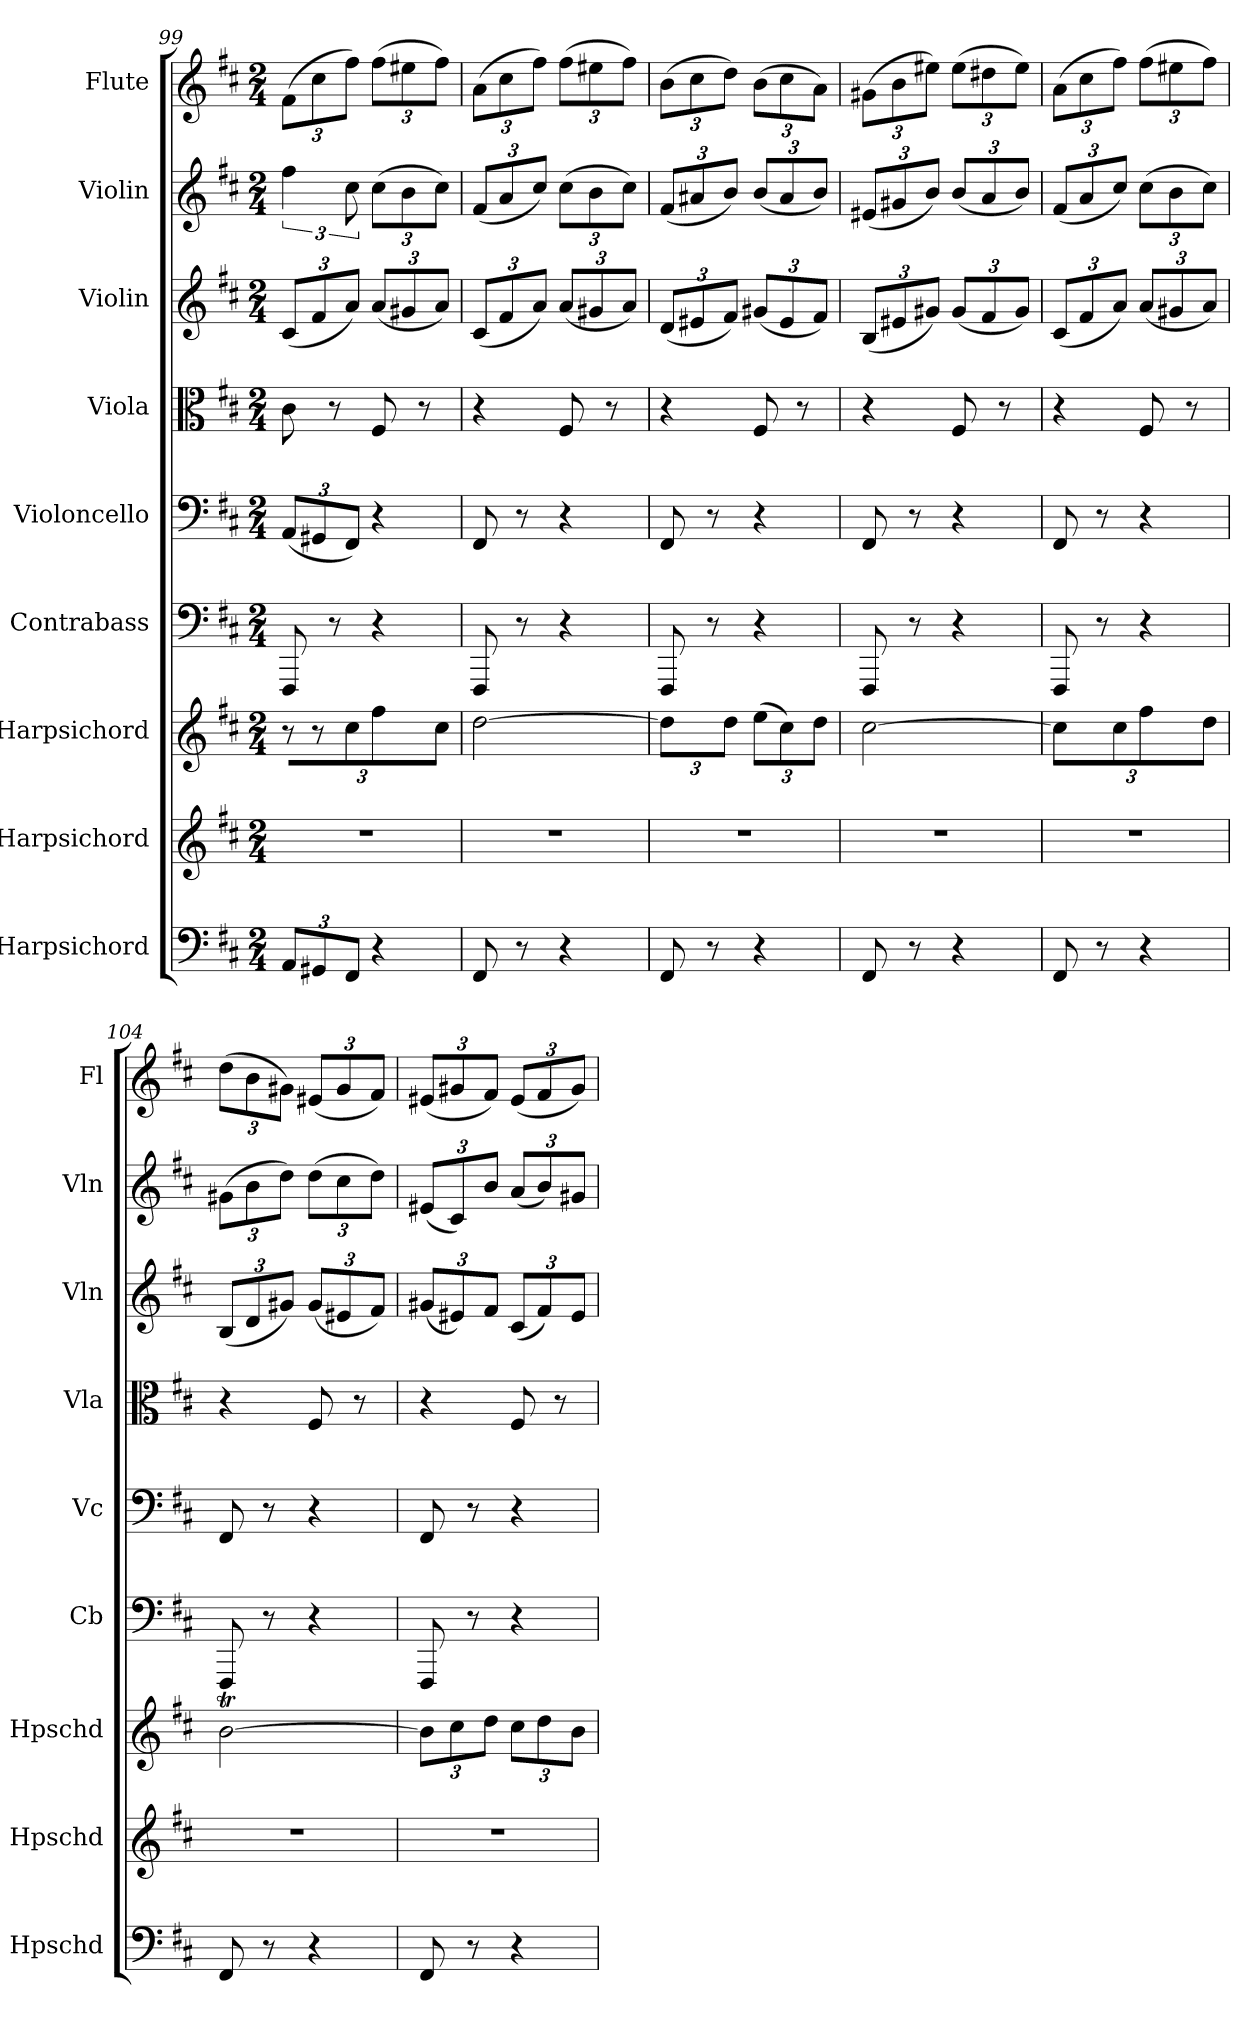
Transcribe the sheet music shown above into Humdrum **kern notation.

**kern	**kern	**kern	**kern	**kern	**kern	**kern	**kern	**kern
*part9	*part8	*part7	*part6	*part5	*part4	*part3	*part2	*part1
*staff9	*staff8	*staff7	*staff6	*staff5	*staff4	*staff3	*staff2	*staff1
*I"Harpsichord	*I"Harpsichord	*I"Harpsichord	*I"Contrabass	*I"Violoncello	*I"Viola	*I"Violin	*I"Violin	*I"Flute
*I'Hpschd	*I'Hpschd	*I'Hpschd	*I'Cb	*I'Vc	*I'Vla	*I'Vln	*I'Vln	*I'Fl
*clefF4	*clefG2	*clefG2	*clefF4	*clefF4	*clefC3	*clefG2	*clefG2	*clefG2
*k[f#c#]	*k[f#c#]	*k[f#c#]	*k[f#c#]	*k[f#c#]	*k[f#c#]	*k[f#c#]	*k[f#c#]	*k[f#c#]
*D:	*D:	*D:	*D:	*D:	*D:	*D:	*D:	*D:
*M2/4	*M2/4	*M2/4	*M2/4	*M2/4	*M2/4	*M2/4	*M2/4	*M2/4
=99	=99	=99	=99	=99	=99	=99	=99	=99
12AA/L	2r	12r	8FFF#/	(12AA/L	8c#\	(12c#/L	6ff#\	(12f#\L
12GG#X/	.	12r	.	12GG#X/	.	12f#/	.	12cc#\
.	.	.	8r	.	8r	.	.	.
12FF#/J	.	12cc#\	.	12FF#/J)	.	12a/J)	12cc#\	12ff#\J)
4r	.	6ff#\	4r	4r	8F#/	(12a/L	(12cc#\L	(12ff#\L
.	.	.	.	.	.	12g#X/	12b\	12ee#X\
.	.	.	.	.	8r	.	.	.
.	.	12cc#\J	.	.	.	12a/J)	12cc#\J)	12ff#\J)
=100	=100	=100	=100	=100	=100	=100	=100	=100
8FF#/	2r	[2dd\	8FFF#/	8FF#/	4r	(12c#/L	(12f#/L	(12a\L
.	.	.	.	.	.	12f#/	12a/	12cc#\
8r	.	.	8r	8r	.	.	.	.
.	.	.	.	.	.	12a/J)	12cc#/J)	12ff#\J)
4r	.	.	4r	4r	8F#/	(12a/L	(12cc#\L	(12ff#\L
.	.	.	.	.	.	12g#X/	12b\	12ee#X\
.	.	.	.	.	8r	.	.	.
.	.	.	.	.	.	12a/J)	12cc#\J)	12ff#\J)
=101	=101	=101	=101	=101	=101	=101	=101	=101
8FF#/	2r	6dd\]	8FFF#/	8FF#/	4r	(12d/L	(12f#/L	(12b\L
.	.	.	.	.	.	12e#X/	12a#X/	12cc#\
8r	.	.	8r	8r	.	.	.	.
.	.	12dd\J	.	.	.	12f#/J)	12b/J)	12dd\J)
4r	.	(12ee\L	4r	4r	8F#/	(12g#X/L	(12b/L	(12b\L
.	.	12cc#\)	.	.	.	12e#/	12a#/	12cc#\
.	.	.	.	.	8r	.	.	.
.	.	12dd\J	.	.	.	12f#/J)	12b/J)	12a\J)
=102	=102	=102	=102	=102	=102	=102	=102	=102
8FF#/	2r	[2cc#\	8FFF#/	8FF#/	4r	(12B/L	(12e#X/L	(12g#X\L
.	.	.	.	.	.	12e#X/	12g#X/	12b\
8r	.	.	8r	8r	.	.	.	.
.	.	.	.	.	.	12g#X/J)	12b/J)	12ee#X\J)
4r	.	.	4r	4r	8F#/	(12g#/L	(12b/L	(12ee#\L
.	.	.	.	.	.	12f#/	12a/	12dd#X\
.	.	.	.	.	8r	.	.	.
.	.	.	.	.	.	12g#/J)	12b/J)	12ee#\J)
=103	=103	=103	=103	=103	=103	=103	=103	=103
8FF#/	2r	6cc#\]	8FFF#/	8FF#/	4r	(12c#/L	(12f#/L	(12a\L
.	.	.	.	.	.	12f#/	12a/	12cc#\
8r	.	.	8r	8r	.	.	.	.
.	.	12cc#\J	.	.	.	12a/J)	12cc#/J)	12ff#\J)
4r	.	6ff#\	4r	4r	8F#/	(12a/L	(12cc#\L	(12ff#\L
.	.	.	.	.	.	12g#X/	12b\	12ee#X\
.	.	.	.	.	8r	.	.	.
.	.	12dd\J	.	.	.	12a/J)	12cc#\J)	12ff#\J)
=104	=104	=104	=104	=104	=104	=104	=104	=104
8FF#/	2r	[2bT\	8FFF#/	8FF#/	4r	(12B/L	(12g#X\L	(12dd\L
.	.	.	.	.	.	12d/	12b\	12b\
8r	.	.	8r	8r	.	.	.	.
.	.	.	.	.	.	12g#X/J)	12dd\J)	12g#X\J)
4r	.	.	4r	4r	8F#/	(12g#/L	(12dd\L	(12e#X/L
.	.	.	.	.	.	12e#X/	12cc#\	12g#/
.	.	.	.	.	8r	.	.	.
.	.	.	.	.	.	12f#/J)	12dd\J)	12f#/J)
=105	=105	=105	=105	=105	=105	=105	=105	=105
8FF#/	2r	12b\L]	8FFF#/	8FF#/	4r	(12g#X/L	(12e#X/L	(12e#X/L
.	.	12cc#\	.	.	.	12e#X/)	12c#/)	12g#X/
8r	.	.	8r	8r	.	.	.	.
.	.	12dd\J	.	.	.	12f#/J	12b/J	12f#/J)
4r	.	12cc#\L	4r	4r	8F#/	(12c#/L	(12a/L	(12e#/L
.	.	12dd\	.	.	.	12f#/)	12b/)	12f#/
.	.	.	.	.	8r	.	.	.
.	.	12b\J	.	.	.	12e#/J	12g#X/J	12g#/J)
=	=	=	=	=	=	=	=	=
*-	*-	*-	*-	*-	*-	*-	*-	*-
